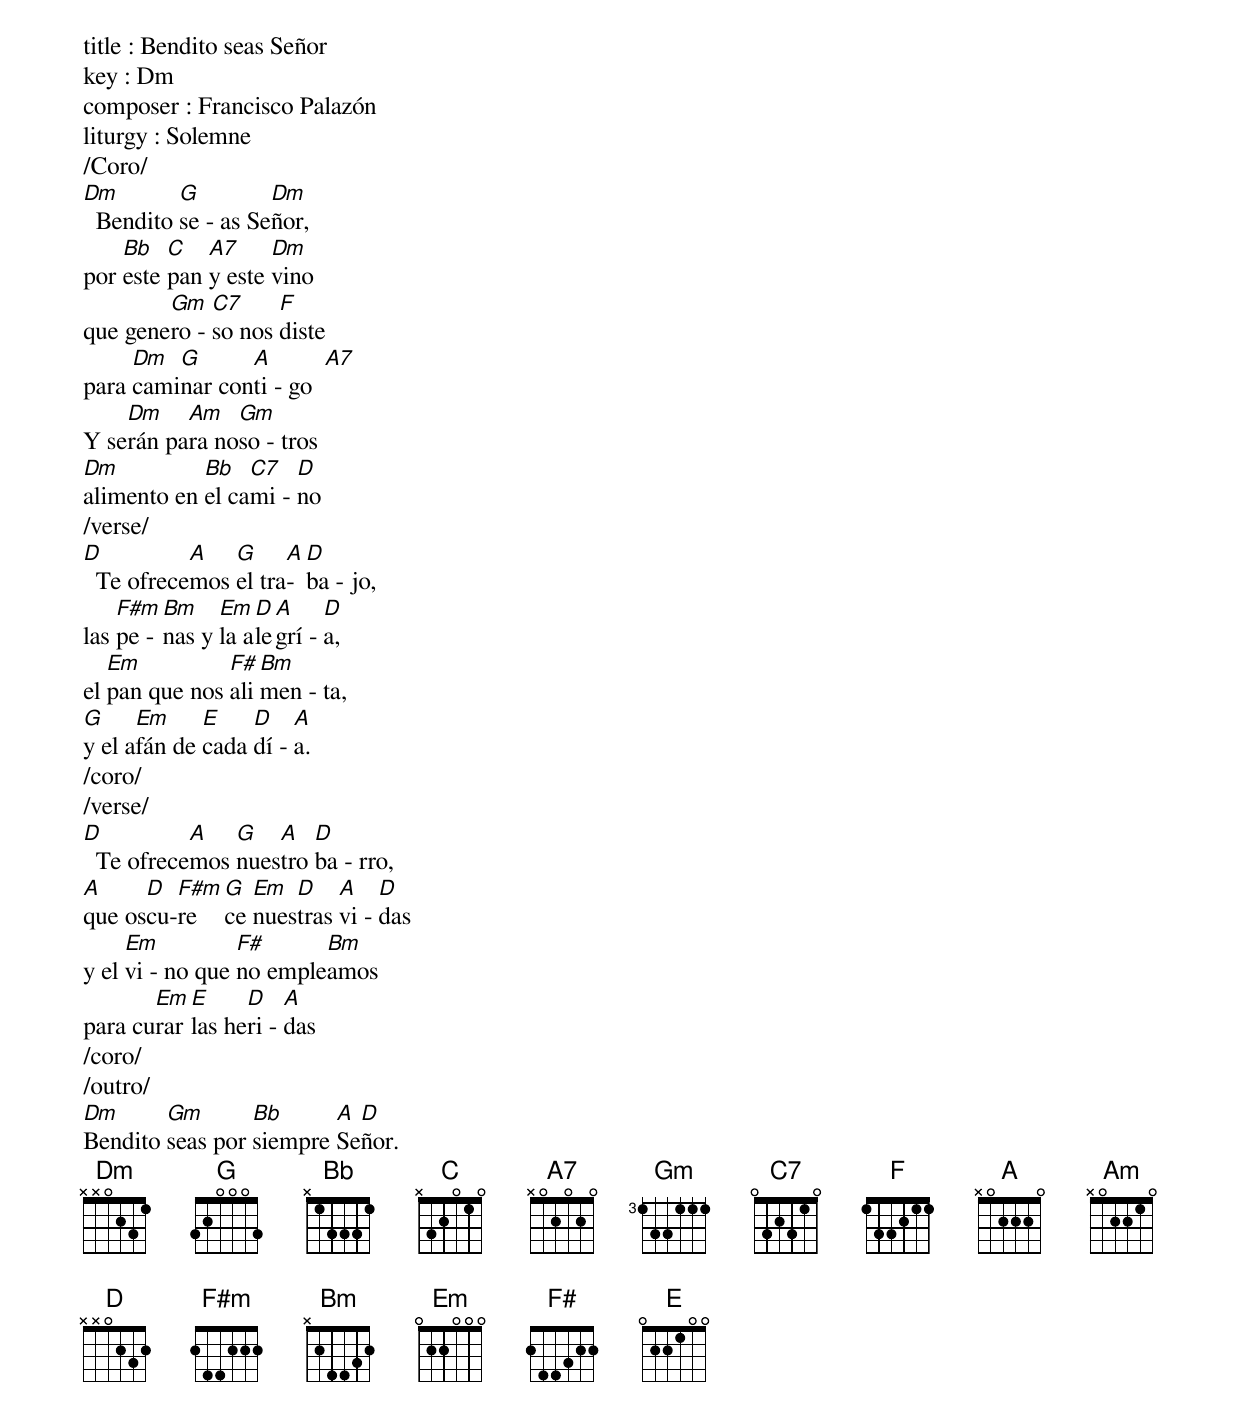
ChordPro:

title : Bendito seas Señor
key : Dm
composer : Francisco Palazón
liturgy : Solemne
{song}
/Coro/
[Dm]  Bendito [G]se - as Se[Dm]ñor,
por [Bb]este [C]pan [A7]y este [Dm]vino
que gene[Gm]ro - [C7]so nos [F]diste
para [Dm]cami[G]nar con[A]ti - go  [A7]
Y se[Dm]rán pa[Am]ra no[Gm]so - tros
[Dm]alimento en [Bb]el ca[C7]mi - [D]no
/verse/
[D]  Te ofrece[A]mos [G]el tra[A]-[D]ba - jo,
las [F#m]pe - [Bm]nas y [Em]la a[D]le[A]grí - [D]a,
el [Em]pan que nos [F#]ali[Bm]men - ta,
[G]y el a[Em]fán de [E]cada [D]dí - [A]a.
/coro/
/verse/
[D]  Te ofrece[A]mos [G]nues[A]tro [D]ba - rro,
[A]que os[D]cu-[F#m]re[G]ce [Em]nues[D]tras [A]vi - [D]das
y el [Em]vi - no que [F#]no emple[Bm]amos
para cu[Em]rar [E]las he[D]ri - [A]das
/coro/
/outro/
[Dm]Bendito [Gm]seas por [Bb]siempre [A]Se[D]ñor.
